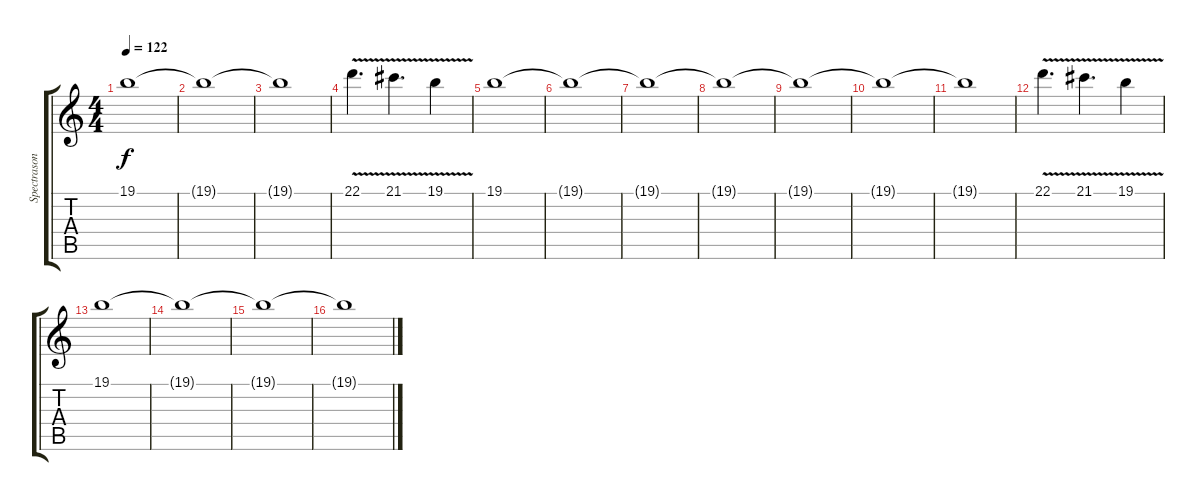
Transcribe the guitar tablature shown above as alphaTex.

\track ("Spectrasonics Omnisphere" "Spectrason") {instrument synthstrings2}
\staff {score tabs}
\tuning (E4 B3 G3 D3 A2 E2) {hide}
\ts (4 4)
\tempo 122
\clef g2
\ks c
19.1{t}.1{dy f} |
19.1{t}.1 |
19.1{t}.1 |
22.1{v}.4{d volume 13} 21.1{v}.4{d} 19.1{v}.4 |
19.1.1{volume 11} |
19.1{t}.1 |
19.1{t}.1 |
19.1{t}.1 |
19.1{t}.1 |
19.1{t}.1 |
19.1{t}.1 |
22.1{v}.4{d volume 13} 21.1{v}.4{d} 19.1{v}.4 |
19.1.1{volume 11} |
19.1{t}.1 |
19.1{t}.1 |
19.1{t}.1
